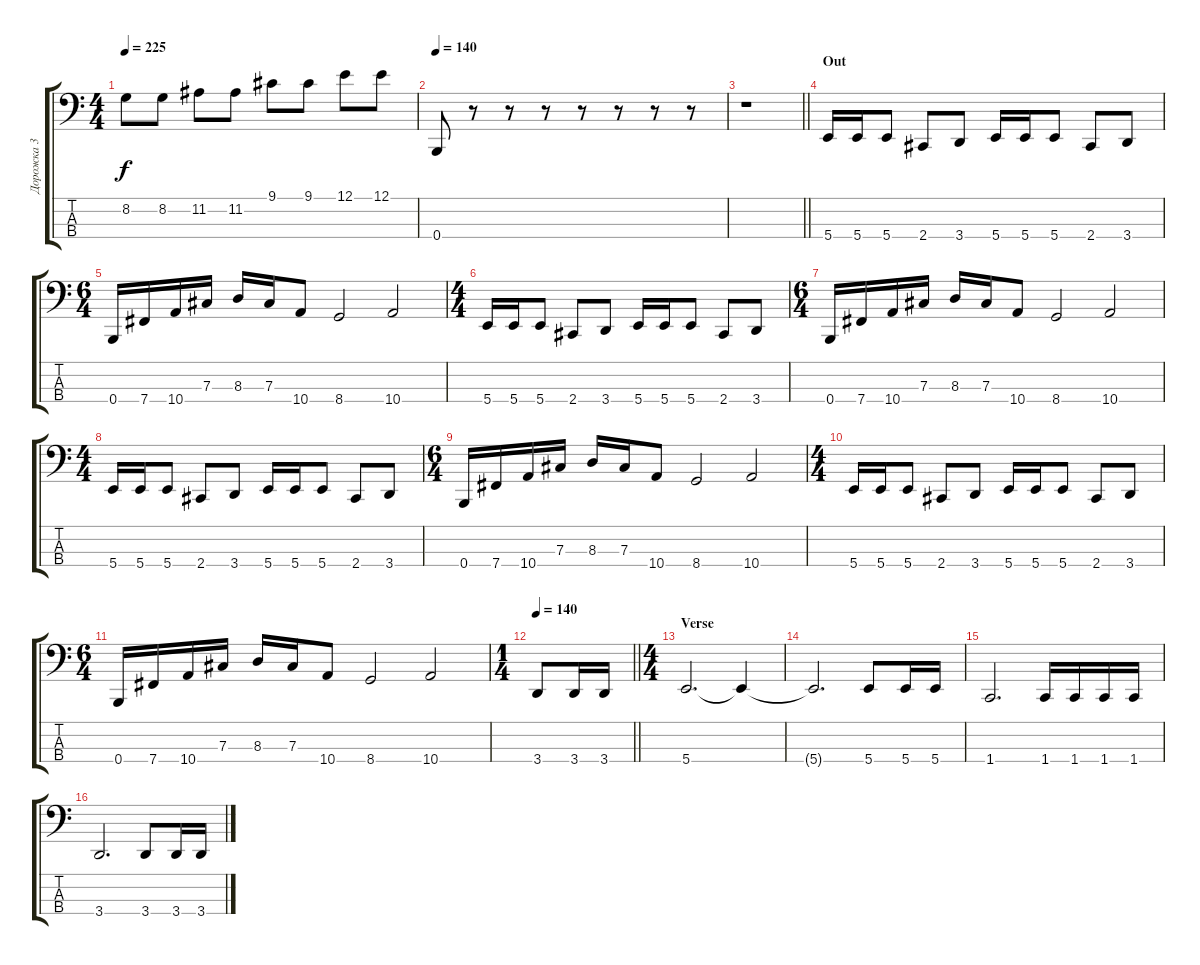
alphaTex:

\track ("Дорожка 3" "Дорожка 3") {instrument electricbassfinger}
\staff {score tabs}
\tuning (E2 B1 Gb1 B0) {hide}
\ts (4 4)
\tempo 225
\clef f4
\ks c
8.2.8{dy f} 8.2.8 11.2.8 11.2.8 9.1.8 9.1.8 12.1.8 12.1.8 |
\tempo 140
0.4.8 r.8 r.8 r.8 r.8 r.8 r.8 r.8 |
\barLineRight lightlight
r.1 |
\section ("" "Out")
5.4.16 5.4.16 5.4.8 2.4.8 3.4.8 5.4.16 5.4.16 5.4.8 2.4.8 3.4.8 |
\ts (6 4)
0.4.16 7.4.16 10.4.16 7.3.16 8.3.16 7.3.16 10.4.8 8.4.2 10.4.2 |
\ts (4 4)
5.4.16 5.4.16 5.4.8 2.4.8 3.4.8 5.4.16 5.4.16 5.4.8 2.4.8 3.4.8 |
\ts (6 4)
0.4.16 7.4.16 10.4.16 7.3.16 8.3.16 7.3.16 10.4.8 8.4.2 10.4.2 |
\ts (4 4)
5.4.16 5.4.16 5.4.8 2.4.8 3.4.8 5.4.16 5.4.16 5.4.8 2.4.8 3.4.8 |
\ts (6 4)
0.4.16 7.4.16 10.4.16 7.3.16 8.3.16 7.3.16 10.4.8 8.4.2 10.4.2 |
\ts (4 4)
5.4.16 5.4.16 5.4.8 2.4.8 3.4.8 5.4.16 5.4.16 5.4.8 2.4.8 3.4.8 |
\ts (6 4)
0.4.16 7.4.16 10.4.16 7.3.16 8.3.16 7.3.16 10.4.8 8.4.2 10.4.2 |
\ts (1 4)
\tempo 140
\barLineRight lightlight
3.4.8 3.4.16 3.4.16 |
\ts (4 4)
\section ("" "Verse")
5.4.2{d} 5.4{t}.4 |
5.4{t}.2{d} 5.4.8 5.4.16 5.4.16 |
1.4.2{d} 1.4.16 1.4.16 1.4.16 1.4.16 |
3.4.2{d} 3.4.8 3.4.16 3.4.16
